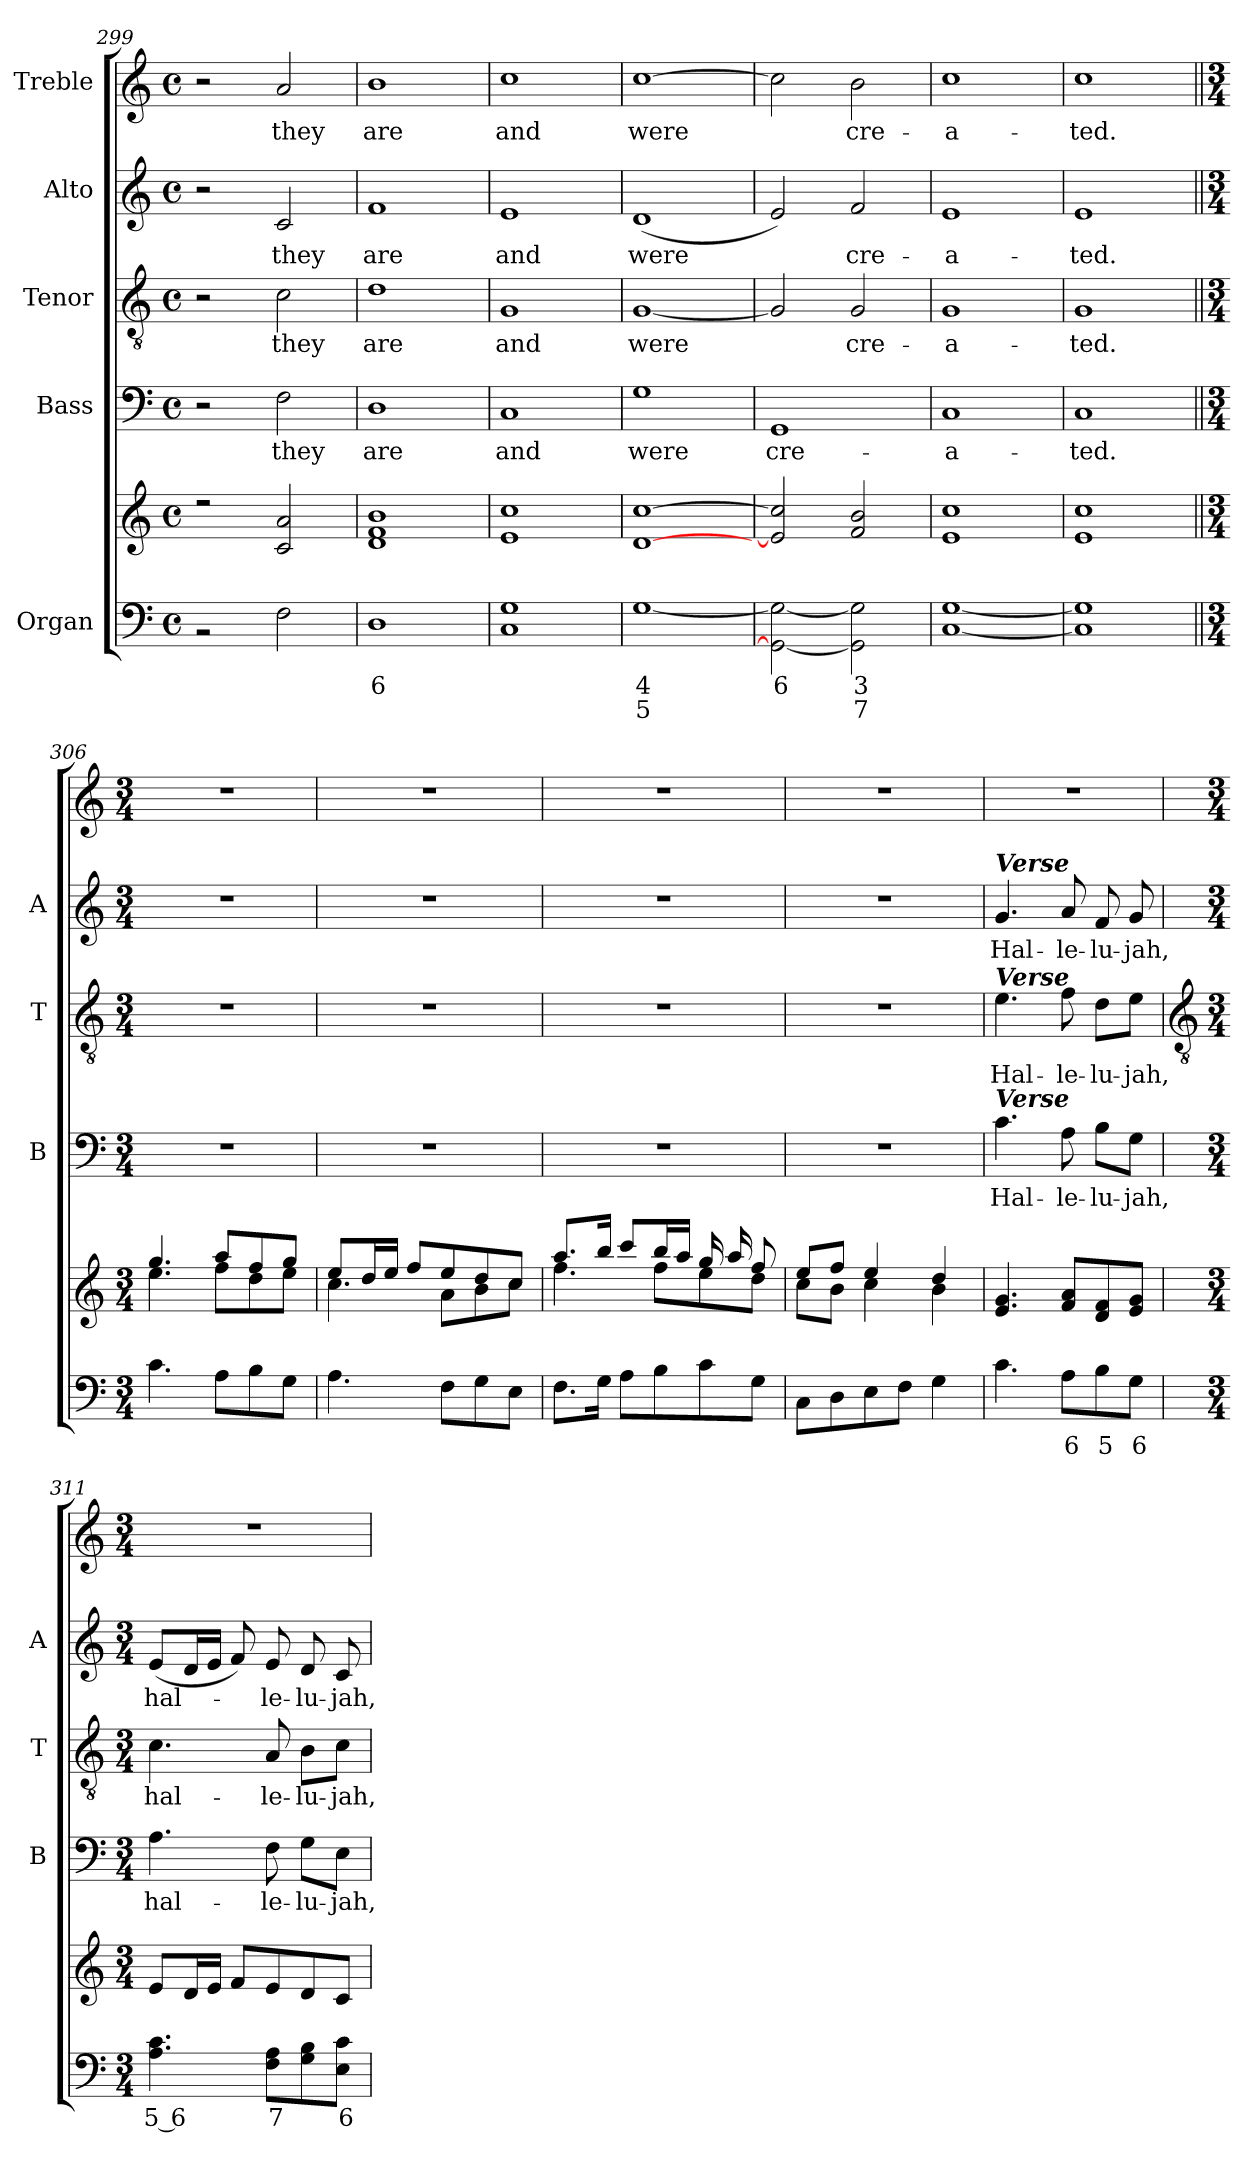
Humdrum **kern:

**kern	**text	**text	**kern	**kern	**text	**kern	**text	**kern	**text	**kern	**text
*part5	*part5	*part5	*part5	*part4	*part4	*part3	*part3	*part2	*part2	*part1	*part1
*staff6	*staff6	*staff6	*staff5	*staff4	*staff4	*staff3	*staff3	*staff2	*staff2	*staff1	*staff1
*I"Organ	*	*	*	*I"Bass	*	*I"Tenor	*	*I"Alto	*	*I"Treble	*
*	*	*	*	*I'B	*	*I'T	*	*I'A	*	*	*
!!LO:LB:g=z
*clefF4	*	*	*clefG2	*clefF4	*	*clefGv2	*	*clefG2	*	*clefG2	*
*k[]	*	*	*k[]	*k[]	*	*k[]	*	*k[]	*	*k[]	*
*C:	*	*	*C:	*C:	*	*C:	*	*C:	*	*C:	*
*M4/4	*	*	*M4/4	*M4/4	*	*M4/4	*	*M4/4	*	*M4/4	*
*met(c)	*	*	*met(c)	*met(c)	*	*met(c)	*	*met(c)	*	*met(c)	*
=299	=299	=299	=299	=299	=299	=299	=299	=299	=299	=299	=299
*^	*	*	*^	*	*	*	*	*	*	*	*
1ryy	2r	.	.	2r	1ryy	2r	.	2r	.	2r	.	2r	.
!	!	!	!	!	!	!	!LO:LY:b	!	!LO:LY:b	!	!LO:LY:b	!	!LO:LY:b
.	2F\	.	.	2c/ 2a/	.	2F	they	2c	they	2c	they	2a	they
=300	=300	=300	=300	=300	=300	=300	=300	=300	=300	=300	=300	=300	=300
!	!	!LO:LY:b	!	!	!	!	!LO:LY:b	!	!LO:LY:b	!	!LO:LY:b	!	!LO:LY:b
1ryy	1D\	6	.	1d/ 1f/ 1b/	1ryy	1D	are	1d	are	1f	are	1b	are
=301	=301	=301	=301	=301	=301	=301	=301	=301	=301	=301	=301	=301	=301
!	!	!	!	!	!	!	!LO:LY:b	!	!LO:LY:b	!	!LO:LY:b	!	!LO:LY:b
1ryy	1C\ 1G\	.	.	1e/ 1cc/	1ryy	1C	and	1G	and	1e	and	1cc	and
=302	=302	=302	=302	=302	=302	=302	=302	=302	=302	=302	=302	=302	=302
!	!	!LO:LY:b	!LO:LY:b	!	!	!	!LO:LY:b	!	!LO:LY:b	!	!LO:LY:b	!	!LO:LY:b
1ryy	[1G\	4	5	[1d/ [1cc/	1ryy	1G	were	[1G	were	(<1d	were	[1cc	were
=303	=303	=303	=303	=303	=303	=303	=303	=303	=303	=303	=303	=303	=303
!	!	!LO:LY:b	!LO:LY:b	!	!	!	!LO:LY:b	!	!	!	!	!	!
1ryy	2GG\_ 2G\_	6	.	2e/] 2cc/]	1ryy	1GG	cre-	2G]	.	2e)	.	2cc]	.
!	!	!LO:LY:b	!LO:LY:b	!	!	!	!	!	!LO:LY:b	!	!LO:LY:b	!	!LO:LY:b
.	2GG\] 2G\]	3	7	2f/ 2b/	.	.	.	2G	cre-	2f	cre-	2b	cre-
=304	=304	=304	=304	=304	=304	=304	=304	=304	=304	=304	=304	=304	=304
!	!	!	!	!	!	!	!LO:LY:b	!	!LO:LY:b	!	!LO:LY:b	!	!LO:LY:b
1ryy	[1C\ [1G\	.	.	1e/ 1cc/	1ryy	1C	-a-	1G	-a-	1e	-a-	1cc	-a-
=305	=305	=305	=305	=305	=305	=305	=305	=305	=305	=305	=305	=305	=305
!	!	!	!	!	!	!	!LO:LY:b	!	!LO:LY:b	!	!LO:LY:b	!	!LO:LY:b
1ryy	1C\] 1G\]	.	.	1e/ 1cc/	1ryy	1C	-ted.	1G	-ted.	1e	-ted.	1cc	-ted.
=306||	=306||	=306||	=306||	=306||	=306||	=306||	=306||	=306||	=306||	=306||	=306||	=306||	=306||
*M3/4	*	*	*	*M3/4	*	*M3/4	*	*M3/4	*	*M3/4	*	*M3/4	*
!	!	!	!	!	!	!LO:N:vis=1	!	!LO:N:vis=1	!	!LO:N:vis=1	!	!LO:N:vis=1	!
2.ryy	4.c\	.	.	4.gg/	4.ee\	2.r	.	2.r	.	2.r	.	2.r	.
.	8A\L	.	.	8aa/L	8ff\L	.	.	.	.	.	.	.	.
.	8B\	.	.	8ff/	8dd\	.	.	.	.	.	.	.	.
.	8G\J	.	.	8gg/J	8ee\J	.	.	.	.	.	.	.	.
=307	=307	=307	=307	=307	=307	=307	=307	=307	=307	=307	=307	=307	=307
!	!	!	!	!	!	!LO:N:vis=1	!	!LO:N:vis=1	!	!LO:N:vis=1	!	!LO:N:vis=1	!
2.ryy	4.A\	.	.	8ee/L	4.cc\	2.r	.	2.r	.	2.r	.	2.r	.
.	.	.	.	16dd/L	.	.	.	.	.	.	.	.	.
.	.	.	.	16ee/JJ	.	.	.	.	.	.	.	.	.
.	.	.	.	8ff/L	.	.	.	.	.	.	.	.	.
.	8F\L	.	.	8ee/	8a\L	.	.	.	.	.	.	.	.
.	8G\	.	.	8dd/	8b\	.	.	.	.	.	.	.	.
.	8E\J	.	.	8cc/J	8cc\J	.	.	.	.	.	.	.	.
=308	=308	=308	=308	=308	=308	=308	=308	=308	=308	=308	=308	=308	=308
!	!	!	!	!	!	!LO:N:vis=1	!	!LO:N:vis=1	!	!LO:N:vis=1	!	!LO:N:vis=1	!
2.ryy	8.F\L	.	.	8.aa/L	4.ff\	2.r	.	2.r	.	2.r	.	2.r	.
.	16G\J	.	.	16bb/J	.	.	.	.	.	.	.	.	.
.	8A\L	.	.	8ccc/L	.	.	.	.	.	.	.	.	.
.	8B\	.	.	16bb/L	8ff\L	.	.	.	.	.	.	.	.
.	.	.	.	16aa/JJ	.	.	.	.	.	.	.	.	.
.	8c\	.	.	16gg/LL	8ee\	.	.	.	.	.	.	.	.
.	.	.	.	16aa/	.	.	.	.	.	.	.	.	.
.	8G\J	.	.	8ff/J	8dd\J	.	.	.	.	.	.	.	.
=309	=309	=309	=309	=309	=309	=309	=309	=309	=309	=309	=309	=309	=309
!	!	!	!	!	!	!LO:N:vis=1	!	!LO:N:vis=1	!	!LO:N:vis=1	!	!LO:N:vis=1	!
2.ryy	8C\L	.	.	8ee/L	8cc\L	2.r	.	2.r	.	2.r	.	2.r	.
.	8D\	.	.	8ff/J	8b\J	.	.	.	.	.	.	.	.
.	8E\	.	.	4ee/	4cc\	.	.	.	.	.	.	.	.
.	8F\J	.	.	.	.	.	.	.	.	.	.	.	.
.	4G\	.	.	4dd/	4b\	.	.	.	.	.	.	.	.
=310	=310	=310	=310	=310	=310	=310	=310	=310	=310	=310	=310	=310	=310
!	!	!	!	!	!	!	!	!	!	!LO:TX:a:Bi:t=Verse	!	!	!
!	!	!	!	!	!	!	!	!LO:TX:a:Bi:t=Verse	!	!	!	!	!
!	!	!	!	!	!	!LO:TX:a:Bi:t=Verse	!	!	!	!	!	!	!
!	!	!	!	!	!	!	!LO:LY:b	!	!LO:LY:b	!	!LO:LY:b	!LO:N:vis=1	!
2.ryy	4.c\	.	.	4.e/ 4.g/	2.ryy	4.c	Hal-	4.e	Hal-	4.g	Hal-	2.r	.
!	!	!LO:LY:b	!	!	!	!	!LO:LY:b	!	!LO:LY:b	!	!LO:LY:b	!	!
.	8A\L	6	.	8f/ 8a/L	.	8A	-le-	8f	-le-	8a	-le-	.	.
!	!	!LO:LY:b	!	!	!	!	!LO:LY:b	!	!LO:LY:b	!	!LO:LY:b	!	!
.	8B\	5	.	8d/ 8f/	.	8B\L	-lu-	8d\L	-lu-	8f	-lu-	.	.
!	!	!LO:LY:b	!	!	!	!	!LO:LY:b	!	!LO:LY:b	!	!LO:LY:b	!	!
.	8G\J	6	.	8e/ 8g/J	.	8G\J	-jah,	8e\J	-jah,	8g	-jah,	.	.
*v	*v	*	*	*	*	*	*	*	*	*	*	*	*
!!LO:LB:g=z
=311	=311	=311	=311	=311	=311	=311	=311	=311	=311	=311	=311	=311
*	*	*	*	*	*	*	*clefGv2	*	*	*	*	*
*M3/4	*	*	*M3/4	*	*M3/4	*	*M3/4	*	*M3/4	*	*M3/4	*
*^	*	*	*	*	*	*	*	*	*	*	*	*
!	!	!LO:LY:b	!	!	!LO:N:vis=1	!	!LO:LY:b	!	!LO:LY:b	!	!LO:LY:b	!LO:N:vis=1	!
*v	*v	*	*	*	*	*	*	*	*	*	*	*	*
4.A 4.c	5 6	.	8e/L	2.ryy	4.A	hal-	4.c	hal-	(<8eL	hal-	2.r	.
.	.	.	16d/L	.	.	.	.	.	16dL	.	.	.
.	.	.	16e/JJ	.	.	.	.	.	16eJJ	.	.	.
.	.	.	8f/L	.	.	.	.	.	8f)	.	.	.
!	!LO:LY:b	!	!	!	!	!LO:LY:b	!	!LO:LY:b	!	!LO:LY:b	!	!
8F 8AL	7	.	8e/	.	8F	-le-	8A	-le-	8e	le-	.	.
!	!	!	!	!	!	!LO:LY:b	!	!LO:LY:b	!	!LO:LY:b	!	!
8G 8B	.	.	8d/	.	8G\L	-lu-	8B\L	-lu-	8d	-lu-	.	.
!	!LO:LY:b	!	!	!	!	!LO:LY:b	!	!LO:LY:b	!	!LO:LY:b	!	!
8E 8cJ	6	.	8c/J	.	8E\J	-jah,	8c\J	-jah,	8c	-jah,	.	.
*	*	*	*v	*v	*	*	*	*	*	*	*	*
=	=	=	=	=	=	=	=	=	=	=	=
*-	*-	*-	*-	*-	*-	*-	*-	*-	*-	*-	*-
